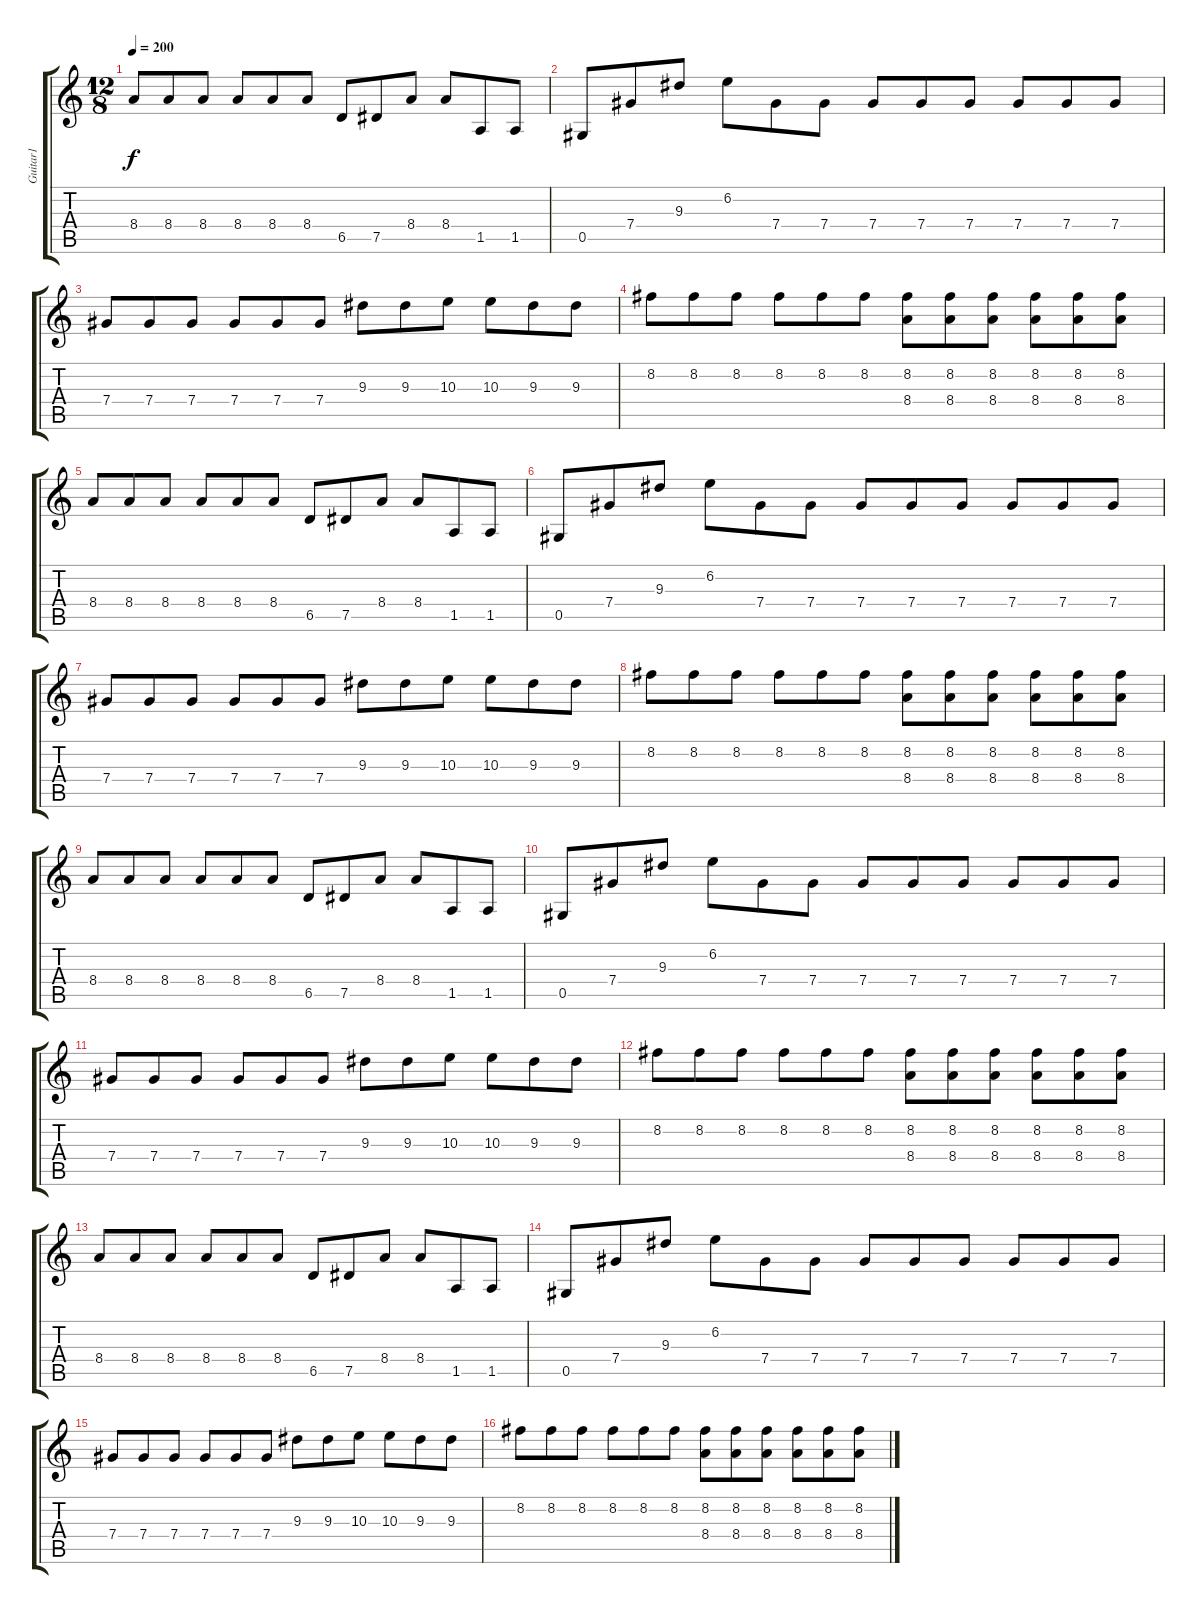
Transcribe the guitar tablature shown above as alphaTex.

\track ("Guitar1" "Guitar1") {instrument distortionguitar}
\staff {score tabs}
\tuning (Eb4 Bb3 Gb3 Db3 Ab2 Eb2) {hide}
\ts (12 8)
\tempo 200
\clef g2
\ks c
8.4.8{dy f} 8.4.8 8.4.8 8.4.8 8.4.8 8.4.8 6.5.8 7.5.8 8.4.8 8.4.8 1.5.8 1.5.8 |
0.5.8 7.4.8 9.3.8 6.2.8 7.4.8 7.4.8 7.4.8 7.4.8 7.4.8 7.4.8 7.4.8 7.4.8 |
7.4.8 7.4.8 7.4.8 7.4.8 7.4.8 7.4.8 9.3.8 9.3.8 10.3.8 10.3.8 9.3.8 9.3.8 |
8.2.8 8.2.8 8.2.8 8.2.8 8.2.8 8.2.8 (8.2 8.4).8 (8.2 8.4).8 (8.2 8.4).8 (8.2 8.4).8 (8.2 8.4).8 (8.2 8.4).8 |
8.4.8 8.4.8 8.4.8 8.4.8 8.4.8 8.4.8 6.5.8 7.5.8 8.4.8 8.4.8 1.5.8 1.5.8 |
0.5.8 7.4.8 9.3.8 6.2.8 7.4.8 7.4.8 7.4.8 7.4.8 7.4.8 7.4.8 7.4.8 7.4.8 |
7.4.8 7.4.8 7.4.8 7.4.8 7.4.8 7.4.8 9.3.8 9.3.8 10.3.8 10.3.8 9.3.8 9.3.8 |
8.2.8 8.2.8 8.2.8 8.2.8 8.2.8 8.2.8 (8.2 8.4).8 (8.2 8.4).8 (8.2 8.4).8 (8.2 8.4).8 (8.2 8.4).8 (8.2 8.4).8 |
8.4.8 8.4.8 8.4.8 8.4.8 8.4.8 8.4.8 6.5.8 7.5.8 8.4.8 8.4.8 1.5.8 1.5.8 |
0.5.8 7.4.8 9.3.8 6.2.8 7.4.8 7.4.8 7.4.8 7.4.8 7.4.8 7.4.8 7.4.8 7.4.8 |
7.4.8 7.4.8 7.4.8 7.4.8 7.4.8 7.4.8 9.3.8 9.3.8 10.3.8 10.3.8 9.3.8 9.3.8 |
8.2.8 8.2.8 8.2.8 8.2.8 8.2.8 8.2.8 (8.2 8.4).8 (8.2 8.4).8 (8.2 8.4).8 (8.2 8.4).8 (8.2 8.4).8 (8.2 8.4).8 |
8.4.8 8.4.8 8.4.8 8.4.8 8.4.8 8.4.8 6.5.8 7.5.8 8.4.8 8.4.8 1.5.8 1.5.8 |
0.5.8 7.4.8 9.3.8 6.2.8 7.4.8 7.4.8 7.4.8 7.4.8 7.4.8 7.4.8 7.4.8 7.4.8 |
7.4.8 7.4.8 7.4.8 7.4.8 7.4.8 7.4.8 9.3.8 9.3.8 10.3.8 10.3.8 9.3.8 9.3.8 |
8.2.8 8.2.8 8.2.8 8.2.8 8.2.8 8.2.8 (8.2 8.4).8 (8.2 8.4).8 (8.2 8.4).8 (8.2 8.4).8 (8.2 8.4).8 (8.2 8.4).8
